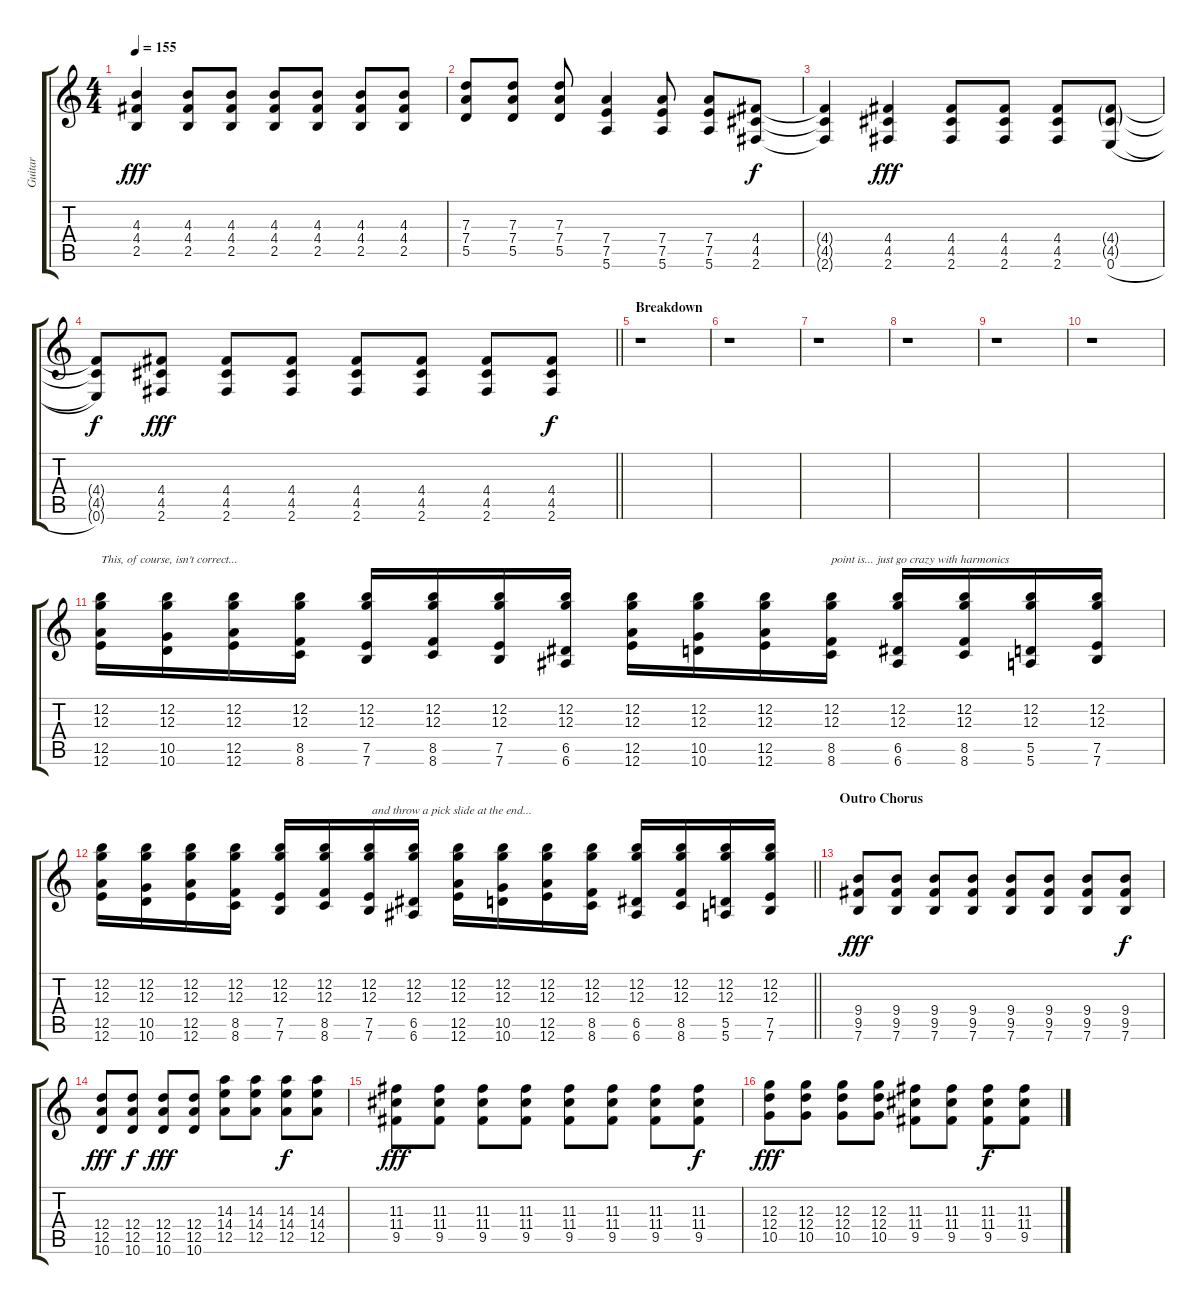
\track ("Guitar" "Guitar") {instrument distortionguitar}
\staff {score tabs}
\tuning (E4 B3 G3 D3 A2 E2) {hide}
\ts (4 4)
\tempo 155
\clef g2
\ks c
(4.3 4.4 2.5).4{dy fff} (4.3 4.4 2.5).8 (4.3 4.4 2.5).8 (4.3 4.4 2.5).8 (4.3 4.4 2.5).8 (4.3 4.4 2.5).8 (4.3 4.4 2.5).8 |
(7.3 7.4 5.5).8 (7.3 7.4 5.5).8 (7.3 7.4 5.5).8 (7.4 7.5 5.6).4 (7.4 7.5 5.6).8 (7.4 7.5 5.6).8 (4.4 4.5 2.6).8{dy f} |
(4.4{t} 4.5{t} 2.6{t}).4 (4.4 4.5 2.6).4{dy fff} (4.4 4.5 2.6).8 (4.4 4.5 2.6).8 (4.4 4.5 2.6).8 (4.4{g} 4.5{g} 0.6{h}).8 |
\barLineRight lightlight
(4.4{t} 4.5{t} 0.6{t}).8{dy f} (4.4 4.5 2.6).8{dy fff} (4.4 4.5 2.6).8 (4.4 4.5 2.6).8 (4.4 4.5 2.6).8 (4.4 4.5 2.6).8 (4.4 4.5 2.6).8 (4.4 4.5 2.6).8{dy f} |
\section ("" "Breakdown")
r.1 |
r.1 |
r.1 |
r.1 |
r.1 |
r.1 |
(12.2 12.3 12.5 12.6).16{txt "This, of course, isn't correct..." instrument guitarharmonics} (12.2 12.3 10.5 10.6).16 (12.2 12.3 12.5 12.6).16 (12.2 12.3 8.5 8.6).16 (12.2 12.3 7.5 7.6).16 (12.2 12.3 8.5 8.6).16 (12.2 12.3 7.5 7.6).16 (12.2 12.3 6.5 6.6).16 (12.2 12.3 12.5 12.6).16 (12.2 12.3 10.5 10.6).16 (12.2 12.3 12.5 12.6).16 (12.2 12.3 8.5 8.6).16{txt "point is... just go crazy with harmonics"} (12.2 12.3 6.5 6.6).16 (12.2 12.3 8.5 8.6).16 (12.2 12.3 5.5 5.6).16 (12.2 12.3 7.5 7.6).16 |
\barLineRight lightlight
(12.2 12.3 12.5 12.6).16 (12.2 12.3 10.5 10.6).16 (12.2 12.3 12.5 12.6).16 (12.2 12.3 8.5 8.6).16 (12.2 12.3 7.5 7.6).16 (12.2 12.3 8.5 8.6).16 (12.2 12.3 7.5 7.6).16{txt " and throw a pick slide at the end..."} (12.2 12.3 6.5 6.6).16 (12.2 12.3 12.5 12.6).16 (12.2 12.3 10.5 10.6).16 (12.2 12.3 12.5 12.6).16 (12.2 12.3 8.5 8.6).16 (12.2 12.3 6.5 6.6).16 (12.2 12.3 8.5 8.6).16 (12.2 12.3 5.5 5.6).16 (12.2 12.3 7.5 7.6).16 |
\section ("" "Outro Chorus")
(9.4 9.5 7.6).8{dy fff instrument distortionguitar} (9.4 9.5 7.6).8 (9.4 9.5 7.6).8 (9.4 9.5 7.6).8 (9.4 9.5 7.6).8 (9.4 9.5 7.6).8 (9.4 9.5 7.6).8 (9.4 9.5 7.6).8{dy f} |
(12.4 12.5 10.6).8{dy fff} (12.4 12.5 10.6).8{dy f} (12.4 12.5 10.6).8{dy fff} (12.4 12.5 10.6).8 (14.3 14.4 12.5).8 (14.3 14.4 12.5).8 (14.3 14.4 12.5).8{dy f} (14.3 14.4 12.5).8 |
(11.3 11.4 9.5).8{dy fff} (11.3 11.4 9.5).8 (11.3 11.4 9.5).8 (11.3 11.4 9.5).8 (11.3 11.4 9.5).8 (11.3 11.4 9.5).8 (11.3 11.4 9.5).8 (11.3 11.4 9.5).8{dy f} |
(12.3 12.4 10.5).8{dy fff} (12.3 12.4 10.5).8 (12.3 12.4 10.5).8 (12.3 12.4 10.5).8 (11.3 11.4 9.5).8 (11.3 11.4 9.5).8 (11.3 11.4 9.5).8{dy f} (11.3 11.4 9.5).8
